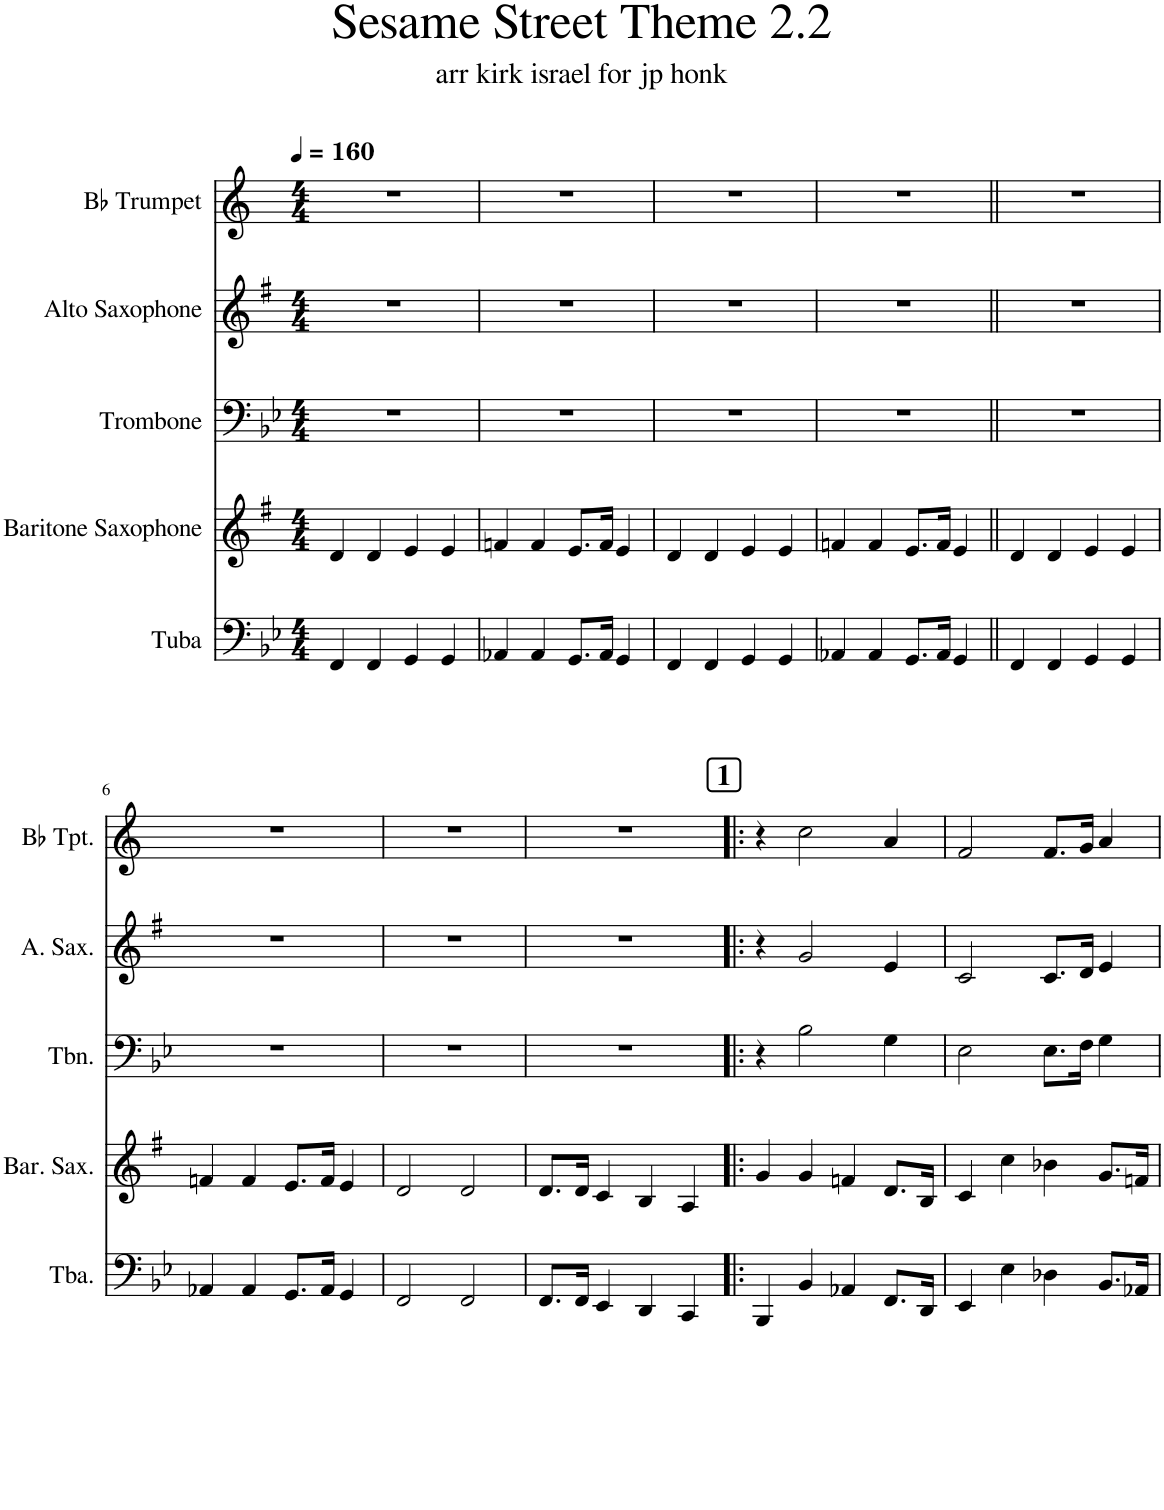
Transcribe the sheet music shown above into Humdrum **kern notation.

**kern	**kern	**kern	**kern	**kern
*part5	*part4	*part3	*part2	*part1
*staff5	*staff4	*staff3	*staff2	*staff1
*I"Tuba	*I"Baritone Saxophone	*I"Trombone	*I"Alto Saxophone	*I"Bb Trumpet
*I'Tba.	*I'Bar. Sax.	*I'Tbn.	*I'A. Sax.	*I'Bb Tpt.
*clefF4	*clefG2	*clefF4	*clefG2	*clefG2
*	*Trd12c21	*	*Trd5c9	*Trd1c2
*k[b-e-]	*k[f#]	*k[b-e-]	*k[f#]	*k[]
*M4/4	*M4/4	*M4/4	*M4/4	*M4/4
*MM160	*MM160	*MM160	*MM160	*MM160
=1	=1	=1	=1	=1
4FF/	4d/	1r	1r	1r
4FF/	4d/	.	.	.
4GG/	4e/	.	.	.
4GG/	4e/	.	.	.
=2	=2	=2	=2	=2
4AA-X/	4fn/	1r	1r	1r
4AA-/	4f/	.	.	.
8.GG/L	8.e/L	.	.	.
16AA-/Jk	16f/Jk	.	.	.
4GG/	4e/	.	.	.
=3	=3	=3	=3	=3
4FF/	4d/	1r	1r	1r
4FF/	4d/	.	.	.
4GG/	4e/	.	.	.
4GG/	4e/	.	.	.
=4	=4	=4	=4	=4
4AA-X/	4fn/	1r	1r	1r
4AA-/	4f/	.	.	.
8.GG/L	8.e/L	.	.	.
16AA-/Jk	16f/Jk	.	.	.
4GG/	4e/	.	.	.
=5||	=5||	=5||	=5||	=5||
4FF/	4d/	1r	1r	1r
4FF/	4d/	.	.	.
4GG/	4e/	.	.	.
4GG/	4e/	.	.	.
!!LO:LB:g=z
=6	=6	=6	=6	=6
4AA-X/	4fn/	1r	1r	1r
4AA-/	4f/	.	.	.
8.GG/L	8.e/L	.	.	.
16AA-/Jk	16f/Jk	.	.	.
4GG/	4e/	.	.	.
=7	=7	=7	=7	=7
2FF/	2d/	1r	1r	1r
2FF/	2d/	.	.	.
=8	=8	=8	=8	=8
8.FF/L	8.d/L	1r	1r	1r
16FF/Jk	16d/Jk	.	.	.
4EE-/	4c/	.	.	.
4DD/	4B/	.	.	.
4CC/	4A/	.	.	.
!!LO:REH:place=s1:a:B:cj:fs=14:t=1
=9!|:	=9!|:	=9!|:	=9!|:	=9!|:
4BBB-/	4g/	4r	4r	4r
4BB-/	4g/	2B-\	2g/	2cc\
4AA-X/	4fn/	.	.	.
8.FF/L	8.d/L	4G\	4e/	4a/
16DD/Jk	16B/Jk	.	.	.
=10	=10	=10	=10	=10
4EE-/	4c/	2E-\	2c/	2f/
4E-\	4cc\	.	.	.
4D-X\	4b-X\	8.E-\L	8.c/L	8.f/L
.	.	16F\Jk	16d/Jk	16g/Jk
8.BB-/L	8.g/L	4G\	4e/	4a/
16AA-X/Jk	16fn/Jk	.	.	.
=	=	=	=	=
*-	*-	*-	*-	*-
